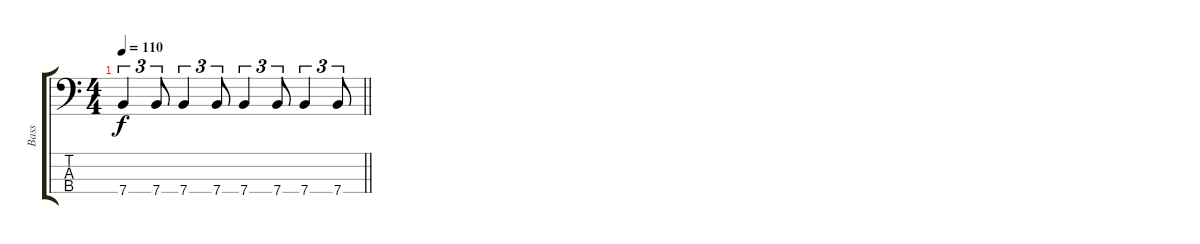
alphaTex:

\track ("Bass" "Bass") {instrument electricbassfinger}
\staff {score tabs}
\tuning (G2 D2 A1 E1) {hide}
\ts (4 4)
\tempo 110
\clef f4
\barLineRight lightlight
\ks c
7.4.4{tu (3 2) dy f} 7.4.8{tu (3 2)} 7.4.4{tu (3 2)} 7.4.8{tu (3 2)} 7.4.4{tu (3 2)} 7.4.8{tu (3 2)} 7.4.4{tu (3 2)} 7.4.8{tu (3 2)}
